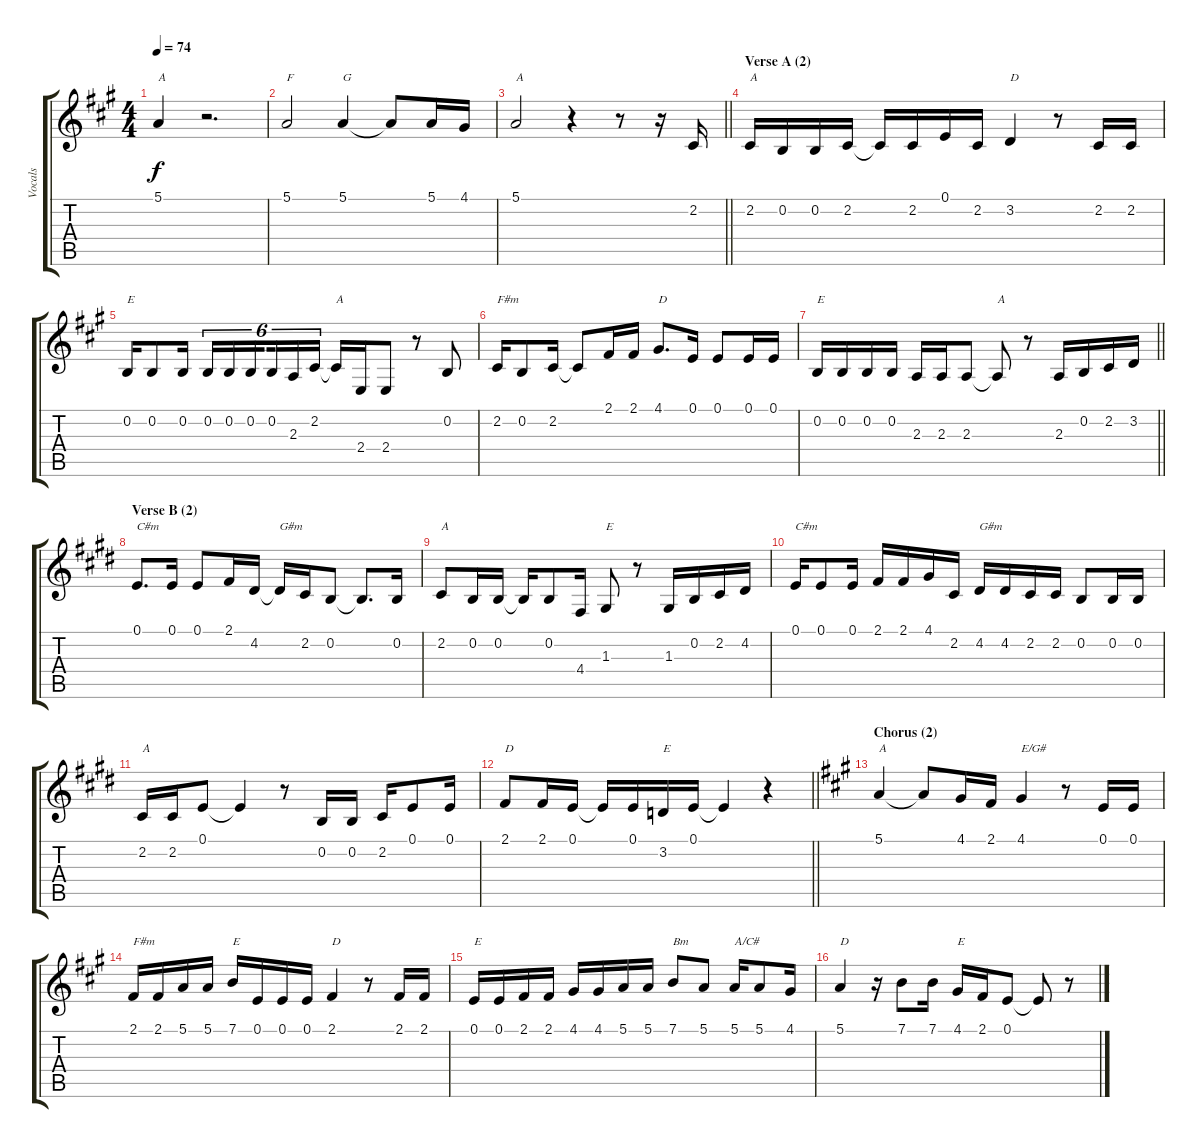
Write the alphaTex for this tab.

\track ("Vocals" "Vocals") {instrument sopranosax}
\staff {score tabs}
\tuning (E4 B3 G3 D3 A2 E2) {hide}
\ts (4 4)
\tempo 74
\clef g2
\ks a
5.1.4{txt "A" dy f} r.2{d} |
5.1.2{txt "F"} 5.1.4{txt "G"} 5.1{t}.8 5.1.16 4.1.16 |
\barLineRight lightlight
5.1.2{txt "A"} r.4 r.8 r.16 2.2.16 |
\section ("" "Verse A (2)")
\ks f#minor
2.2.16{txt "A"} 0.2.16 0.2.16 2.2.16 2.2{t}.16 2.2.16 0.1.16 2.2.16 3.2.4{txt "D"} r.8 2.2.16 2.2.16 |
0.2.16{txt "E"} 0.2.8 0.2.16 0.2.16{tu (6 4)} 0.2.16{tu (6 4)} 0.2.16{tu (6 4) beam splitsecondary} 0.2.16{tu (6 4)} 2.3.16{tu (6 4)} 2.2.16{tu (6 4)} 2.2{t}.16{txt "A"} 2.4.16 2.4.8 r.8 0.2.8 |
2.2.16{txt "F#m"} 0.2.8 2.2.16 2.2{t}.8 2.1.16 2.1.16 4.1.8{d txt "D"} 0.1.16 0.1.8 0.1.16 0.1.16 |
\barLineRight lightlight
0.2.16{txt "E"} 0.2.16 0.2.16 0.2.16 2.3.16 2.3.16 2.3.8 2.3{t}.8{txt "A"} r.8 2.3.16 0.2.16 2.2.16 3.2.16 |
\section ("" "Verse B (2)")
\ks c#minor
0.1.8{d txt "C#m"} 0.1.16 0.1.8 2.1.16 4.2.16 4.2{t}.16{txt "G#m"} 2.2.16 0.2.8 0.2{t}.8{d} 0.2.16 |
2.2.8{txt "A"} 0.2.16 0.2.16 0.2{t}.16 0.2.8 4.4.16 1.3.8{txt "E"} r.8 1.3.16 0.2.16 2.2.16 4.2.16 |
0.1.16{txt "C#m"} 0.1.8 0.1.16 2.1.16 2.1.16 4.1.16 2.2.16 4.2.16{txt "G#m"} 4.2.16 2.2.16 2.2.16 0.2.8 0.2.16 0.2.16 |
2.2.16{txt "A"} 2.2.16 0.1.8 0.1{t}.4 r.8 0.2.16 0.2.16 2.2.16 0.1.8 0.1.16 |
\barLineRight lightlight
2.1.8{txt "D"} 2.1.16 0.1.16 0.1{t}.16 0.1.16 3.2.16{txt "E"} 0.1.16 0.1{t}.4 r.4 |
\section ("" "Chorus (2)")
\ks a
5.1.4{txt "A"} 5.1{t}.8 4.1.16 2.1.16 4.1.4{txt "E/G#"} r.8 0.1.16 0.1.16 |
2.1.16{txt "F#m"} 2.1.16 5.1.16 5.1.16 7.1.16{txt "E"} 0.1.16 0.1.16 0.1.16 2.1.4{txt "D"} r.8 2.1.16 2.1.16 |
0.1.16{txt "E"} 0.1.16 2.1.16 2.1.16 4.1.16 4.1.16 5.1.16 5.1.16 7.1.8{txt "Bm"} 5.1.8 5.1.16{txt "A/C#"} 5.1.8 4.1.16 |
5.1.4{txt "D"} r.16 7.1.8 7.1.16 4.1.16{txt "E"} 2.1.16 0.1.8 0.1{t}.8 r.8
